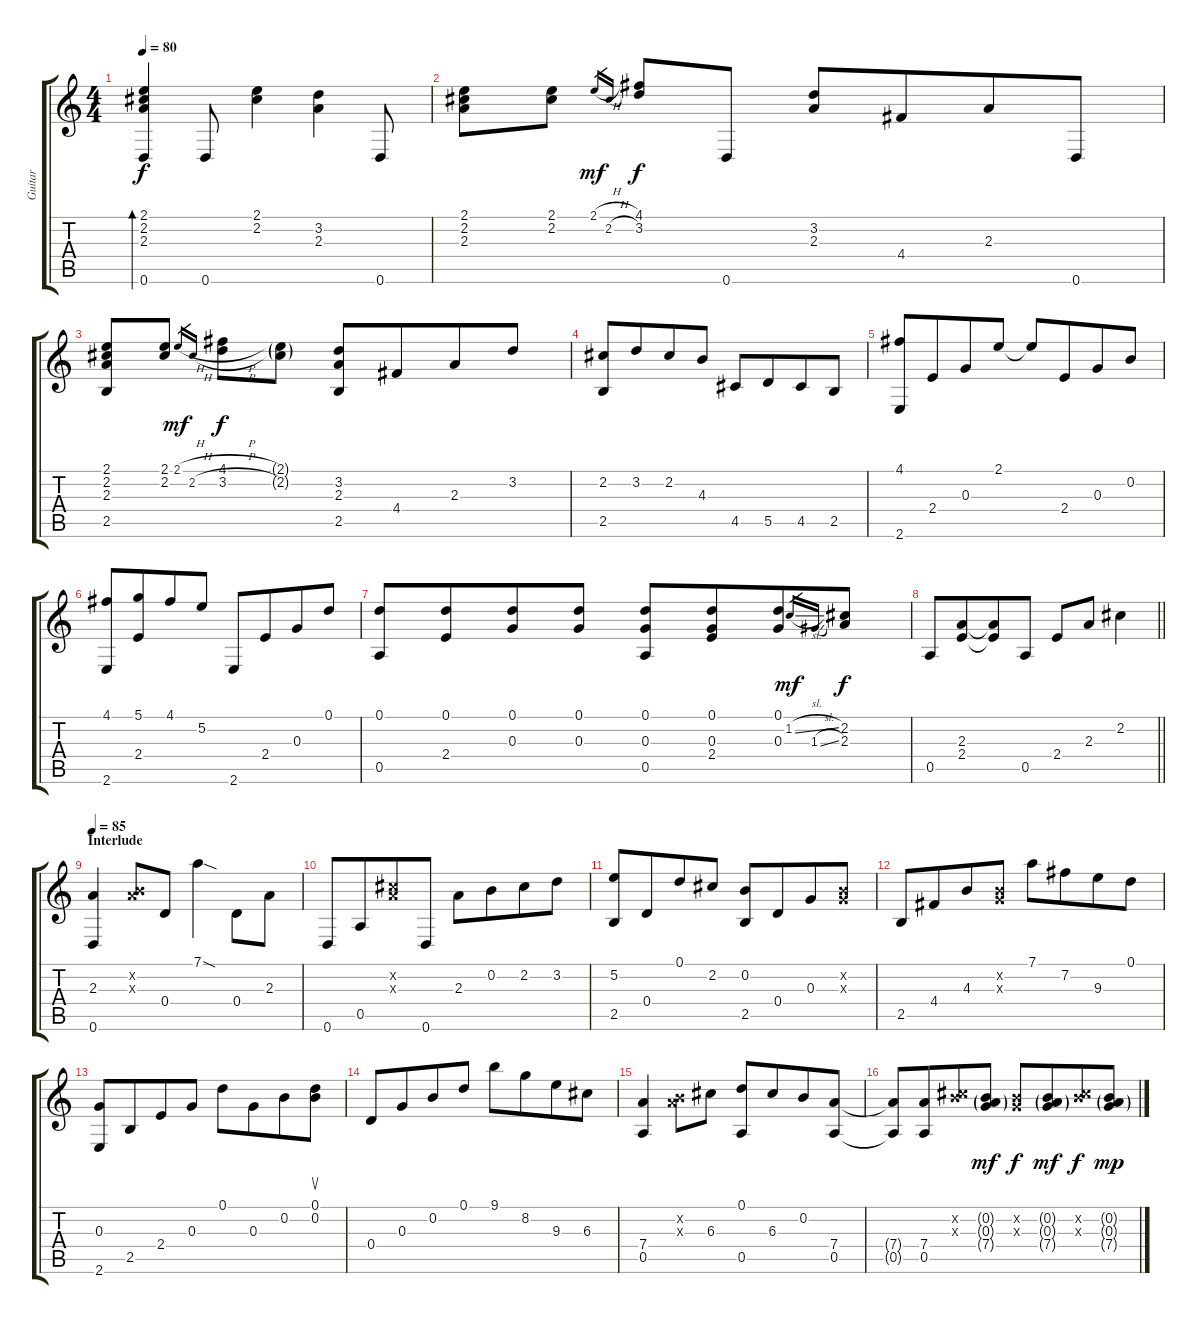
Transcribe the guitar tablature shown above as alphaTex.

\track ("Guitar" "Guitar") {instrument acousticguitarsteel}
\staff {score tabs}
\tuning (D4 B3 G3 D3 A2 D2) {hide}
\ts (4 4)
\tempo 80
\clef g2
\ks c
(2.1 2.2 2.3 0.6).4{bd 240 dy f} 0.6.8 (2.1 2.2).4 (3.2 2.3).4 0.6.8 |
(2.1 2.2 2.3).8 (2.1 2.2).8 2.1{h}.16{gr dy mf} 2.2{h}.16{gr beam merge} (4.1 3.2).8{dy f} 0.6.8 (3.2 2.3).8 4.4.8{beam merge} 2.3.8 0.6.8 |
(2.1 2.2 2.3 2.5).8 (2.1 2.2).8 2.1{h}.16{gr dy mf} 2.2{h}.16{gr beam merge} (4.1{h} 3.2{h}).8{dy f} (2.1{g} 2.2{g}).8 (3.2 2.3 2.5).8 4.4.8{beam merge} 2.3.8 3.2.8 |
(2.2 2.5).8 3.2.8{beam merge} 2.2.8 4.3.8 4.5.8 5.5.8{beam merge} 4.5.8 2.5.8 |
(4.1 2.6).8 2.4.8{beam merge} 0.3.8 2.1.8 2.1{t}.8 2.4.8{beam merge} 0.3.8 0.2.8 |
(4.1 2.6).8 (5.1 2.4).8{beam merge} 4.1.8 5.2.8 2.6.8 2.4.8{beam merge} 0.3.8 0.1.8 |
(0.1 0.5).8 (0.1 2.4).8{beam merge} (0.1 0.3).8 (0.1 0.3).8 (0.1 0.3 0.5).8 (0.1 0.3 2.4).8{beam merge} (0.1 0.3).8 1.2{sl}.16{gr dy mf} 1.3{sl}.16{gr} (2.2 2.3).8{dy f} |
\barLineRight lightlight
0.5.8 (2.3 2.4).8{beam merge} (2.3{t} 2.4{t}).8 0.5.8 2.4.8 2.3.8 2.2.4 |
\section ("" "Interlude")
\tempo 85
(2.3 0.6).4 (0.2{x} 2.3{x}).8 0.4.8 7.1{sod}.4{beam merge} 0.4.8 2.3.8 |
0.6.8 0.5.8{beam merge} (2.2{x} 2.3{x}).8 0.6.8 2.3.8 0.2.8{beam merge} 2.2.8 3.2.8 |
(5.2 2.5).8{beam merge} 0.4.8{beam merge} 0.1.8{beam merge} 2.2.8 (0.2 2.5).8 0.4.8{beam merge} 0.3.8 (0.2{x} 0.3{x}).8 |
2.5.8 4.4.8{beam merge} 4.3.8 (0.2{x} 0.3{x}).8 7.1.8 7.2.8{beam merge} 9.3.8 0.1.8 |
(0.3 2.6).8 2.5.8{beam merge} 2.4.8 0.3.8 0.1.8 0.3.8{beam merge} 0.2.8 (0.1 0.2).8{su} |
0.4.8 0.3.8{beam merge} 0.2.8 0.1.8 9.1.8 8.2.8{beam merge} 9.3.8 6.3.8 |
(7.4 0.5).4 (0.2{x} 2.3{x}).8 6.3.8 (0.1 0.5).8 6.3.8{beam merge} 0.2.8 (7.4 0.5).8 |
(7.4{t} 0.5{t}).8 (7.4 0.5).8{beam merge} (0.2{x} 6.3{x}).8 (0.2{g} 0.3{g} 7.4{g}).8{dy mf} (0.2{x} 0.3{x}).8{dy f} (0.2{g} 0.3{g} 7.4{g}).8{dy mf beam merge} (0.2{x} 6.3{x}).8{dy f} (0.2{g} 0.3{g} 7.4{g}).8{dy mp}
